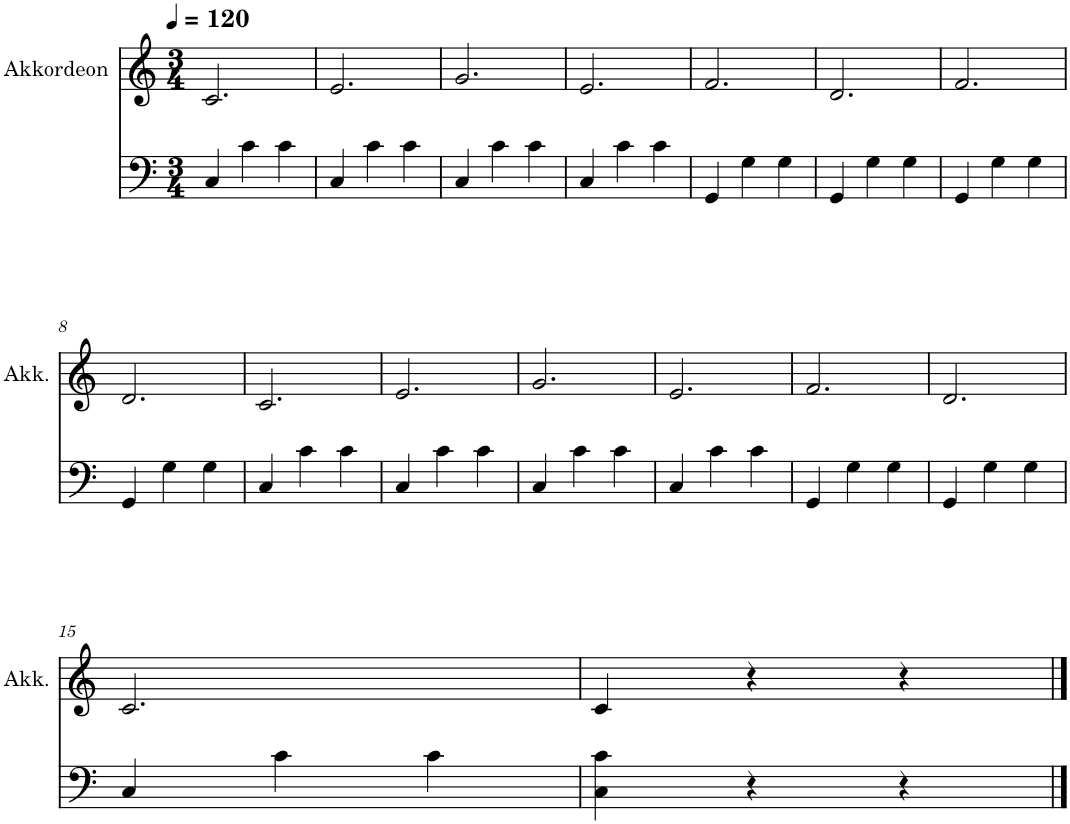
**kern	**kern
*part2	*part1
*staff2	*staff1
*I"Akkordeon, Klavier, Akkordeon	*I"Akkordeon
*	*I'Akk.
*clefF4	*clefG2
*k[]	*k[]
*M3/4	*M3/4
*MM120	*MM120
=1	=1
4C/	2.c/
4c\	.
4c\	.
=2	=2
4C/	2.e/
4c\	.
4c\	.
=3	=3
4C/	2.g/
4c\	.
4c\	.
=4	=4
4C/	2.e/
4c\	.
4c\	.
=5	=5
4GG/	2.f/
4G\	.
4G\	.
=6	=6
4GG/	2.d/
4G\	.
4G\	.
=7	=7
4GG/	2.f/
4G\	.
4G\	.
!!LO:LB:g=z
=8	=8
4GG/	2.d/
4G\	.
4G\	.
=9	=9
4C/	2.c/
4c\	.
4c\	.
=10	=10
4C/	2.e/
4c\	.
4c\	.
=11	=11
4C/	2.g/
4c\	.
4c\	.
=12	=12
4C/	2.e/
4c\	.
4c\	.
=13	=13
4GG/	2.f/
4G\	.
4G\	.
=14	=14
4GG/	2.d/
4G\	.
4G\	.
!!LO:LB:g=z
=15	=15
4C/	2.c/
4c\	.
4c\	.
=16	=16
4C\ 4c\	4c/
4r	4r
4r	4r
==	==
*-	*-
